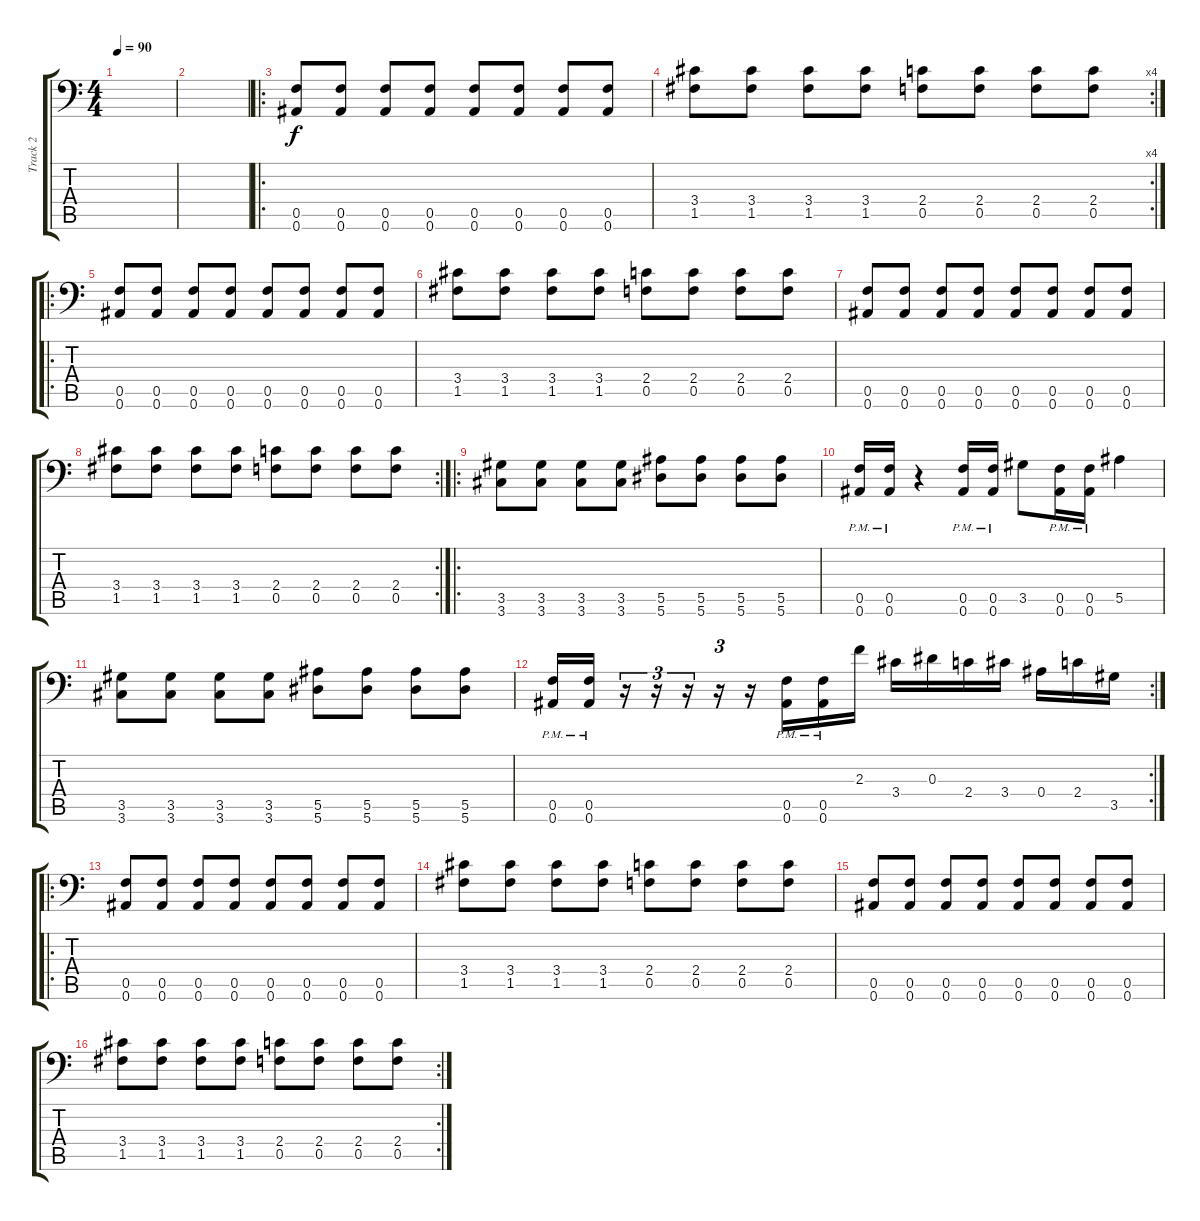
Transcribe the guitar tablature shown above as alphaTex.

\track ("Track 2" "Track 2") {instrument distortionguitar}
\staff {score tabs}
\tuning (C4 G3 Eb3 Bb2 F2 Bb1) {hide}
\ts (4 4)
\tempo 90
\clef f4
\ks c
|
|
\ro
(0.5 0.6).8 (0.5 0.6).8 (0.5 0.6).8 (0.5 0.6).8 (0.5 0.6).8 (0.5 0.6).8 (0.5 0.6).8 (0.5 0.6).8 |
\rc 4
(3.4 1.5).8 (3.4 1.5).8 (3.4 1.5).8 (3.4 1.5).8 (2.4 0.5).8 (2.4 0.5).8 (2.4 0.5).8 (2.4 0.5).8 |
\ro
(0.5 0.6).8 (0.5 0.6).8 (0.5 0.6).8 (0.5 0.6).8 (0.5 0.6).8 (0.5 0.6).8 (0.5 0.6).8 (0.5 0.6).8 |
(3.4 1.5).8 (3.4 1.5).8 (3.4 1.5).8 (3.4 1.5).8 (2.4 0.5).8 (2.4 0.5).8 (2.4 0.5).8 (2.4 0.5).8 |
(0.5 0.6).8 (0.5 0.6).8 (0.5 0.6).8 (0.5 0.6).8 (0.5 0.6).8 (0.5 0.6).8 (0.5 0.6).8 (0.5 0.6).8 |
\rc 2
(3.4 1.5).8 (3.4 1.5).8 (3.4 1.5).8 (3.4 1.5).8 (2.4 0.5).8 (2.4 0.5).8 (2.4 0.5).8 (2.4 0.5).8 |
\ro
(3.5 3.6).8 (3.5 3.6).8 (3.5 3.6).8 (3.5 3.6).8 (5.5 5.6).8 (5.5 5.6).8 (5.5 5.6).8 (5.5 5.6).8 |
(0.5{pm} 0.6{pm}).16 (0.5{pm} 0.6{pm}).16 r.4 (0.5{pm} 0.6{pm}).16 (0.5{pm} 0.6{pm}).16 3.5.8 (0.5{pm} 0.6{pm}).16 (0.5{pm} 0.6{pm}).16 5.5.4 |
(3.5 3.6).8 (3.5 3.6).8 (3.5 3.6).8 (3.5 3.6).8 (5.5 5.6).8 (5.5 5.6).8 (5.5 5.6).8 (5.5 5.6).8 |
\rc 2
(0.5{pm} 0.6{pm}).16 (0.5{pm} 0.6{pm}).16 r.16{tu (3 2)} r.16{tu (3 2)} r.16{tu (3 2)} r.16{tu (3 2)} r.16 (0.5{pm} 0.6{pm}).16 (0.5{pm} 0.6{pm}).16 2.3.16 3.4.16 0.3.16 2.4.16 3.4.16 0.4.16 2.4.16 3.5.16 |
\ro
(0.5 0.6).8 (0.5 0.6).8 (0.5 0.6).8 (0.5 0.6).8 (0.5 0.6).8 (0.5 0.6).8 (0.5 0.6).8 (0.5 0.6).8 |
(3.4 1.5).8 (3.4 1.5).8 (3.4 1.5).8 (3.4 1.5).8 (2.4 0.5).8 (2.4 0.5).8 (2.4 0.5).8 (2.4 0.5).8 |
(0.5 0.6).8 (0.5 0.6).8 (0.5 0.6).8 (0.5 0.6).8 (0.5 0.6).8 (0.5 0.6).8 (0.5 0.6).8 (0.5 0.6).8 |
\rc 2
(3.4 1.5).8 (3.4 1.5).8 (3.4 1.5).8 (3.4 1.5).8 (2.4 0.5).8 (2.4 0.5).8 (2.4 0.5).8 (2.4 0.5).8
